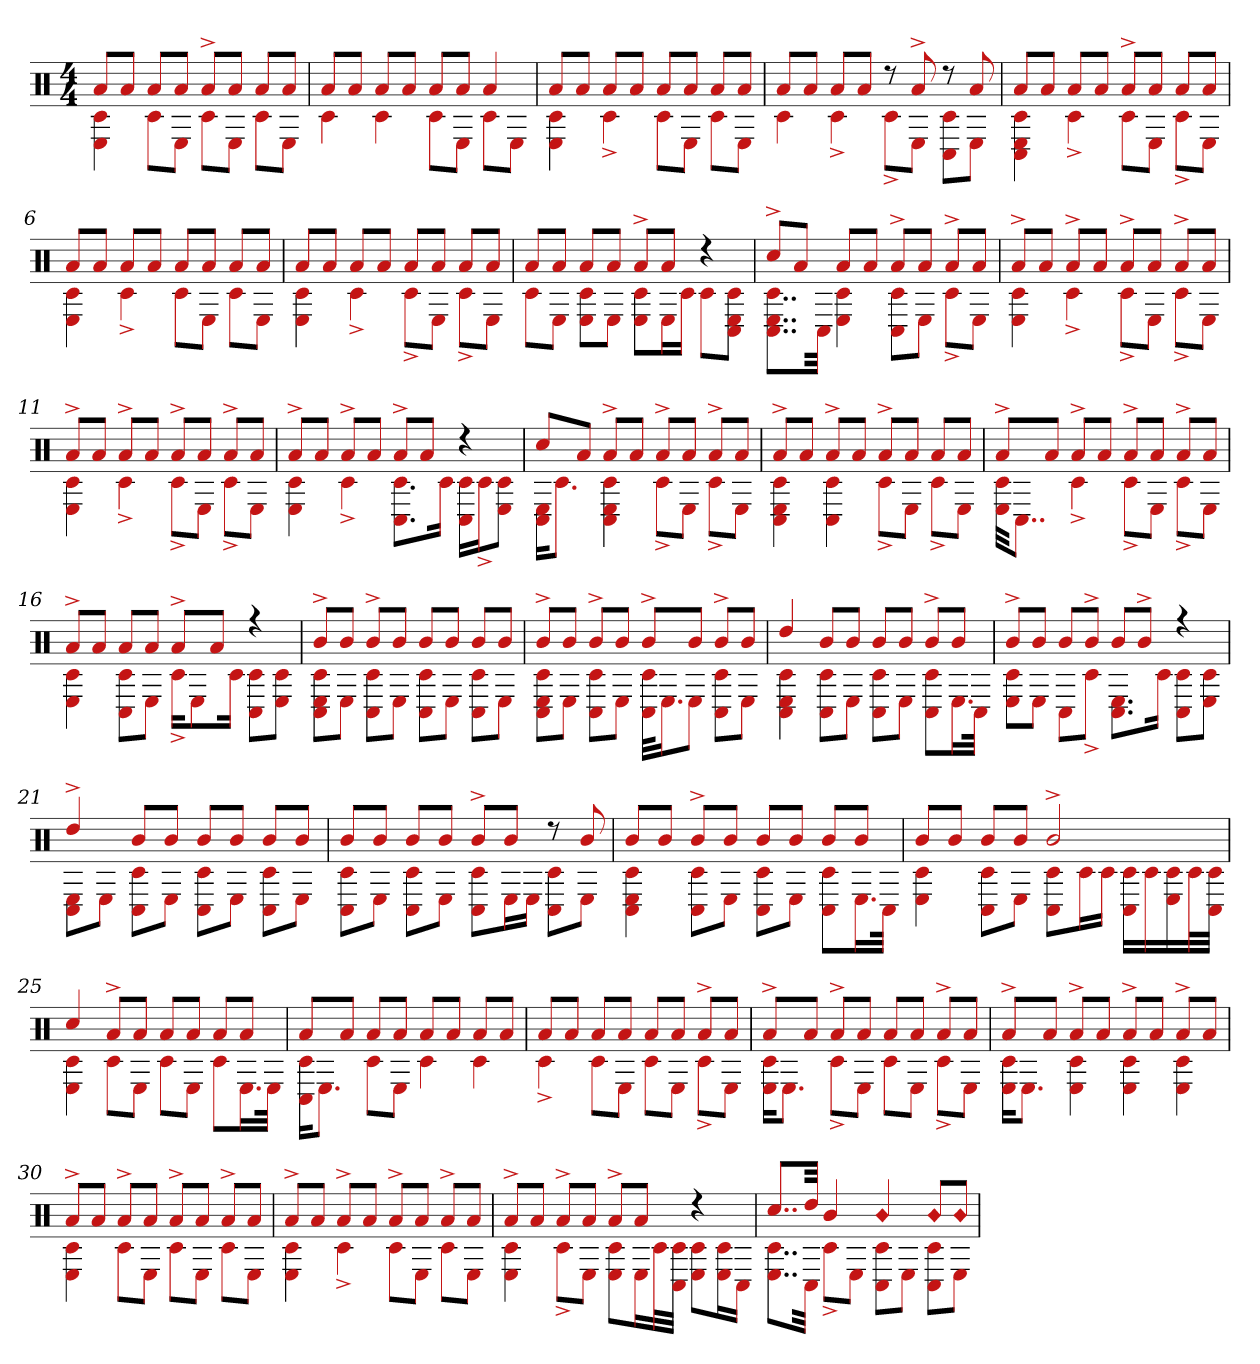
**kern
*part1
*staff1
*clefX
*k[]
*M4/4
=1
*^
8aL	4c# 4E
8aJ	.
8aL	8c#L
8aJ	8EJ
8a^L	8c#L
8aJ	8EJ
8aL	8c#L
8aJ	8EJ
=2	=2
8aL	4c#
8aJ	.
8aL	4c#
8aJ	.
8aL	8c#L
8aJ	8EJ
4a	8c#L
.	8EJ
=3	=3
8aL	4E 4c#
8aJ	.
8aL	4c#^
8aJ	.
8aL	8c#L
8aJ	8EJ
8aL	8c#L
8aJ	8EJ
=4	=4
8aL	4c#
8aJ	.
8aL	4c#^
8aJ	.
8r	8c#^L
8a^	8EJ
8r	8C# 8c#L
8a	8EJ
=5	=5
8aL	4C# 4c# 4E
8aJ	.
8aL	4c#^
8aJ	.
8a^L	8c#L
8aJ	8EJ
8aL	8c#^L
8aJ	8EJ
=6	=6
8aL	4E 4c#
8aJ	.
8aL	4c#^
8aJ	.
8aL	8c#L
8aJ	8EJ
8aL	8c#L
8aJ	8EJ
=7	=7
8aL	4E 4c#
8aJ	.
8aL	4c#^
8aJ	.
8aL	8c#^L
8aJ	8EJ
8aL	8c#^L
8aJ	8EJ
=8	=8
8aL	8c#L
8aJ	8EJ
8aL	8c# 8EL
8aJ	8EJ
8a^L	8c# 8EL
8aJ	16EL
.	16c#JJ
4r	8c#L
.	8C# 8E 8c#J
=9	=9
8cc#^L	8..C# 8..E 8..c#L
8aJ	.
.	32C#Jkk
8aL	4c# 4E
8aJ	.
8a^L	8C# 8c#L
8aJ	8EJ
8a^L	8c#^L
8aJ	8EJ
=10	=10
8a^L	4c# 4E
8aJ	.
8a^L	4c#^
8aJ	.
8a^L	8c#^L
8aJ	8EJ
8a^L	8c#^L
8aJ	8EJ
=11	=11
8a^L	4E 4c#
8aJ	.
8a^L	4c#^
8aJ	.
8a^L	8c#^L
8aJ	8EJ
8a^L	8c#^L
8aJ	8EJ
=12	=12
8a^L	4c# 4E
8aJ	.
8a^L	4c#^
8aJ	.
8a^L	8.C# 8.c#L
8aJ	.
.	16c#Jk
4r	16C# 16c#LL
.	16c#^J
.	8c# 8EJ
=13	=13
8cc#L	16C# 16EKL
.	8.c#J
8aJ	.
8a^L	4C# 4c# 4E
8aJ	.
8a^L	8c#^L
8aJ	8EJ
8a^L	8c#^L
8aJ	8EJ
=14	=14
8a^L	4C# 4E 4c#
8aJ	.
8a^L	4C# 4c#
8aJ	.
8a^L	8c#^L
8aJ	8EJ
8aL	8c#^L
8aJ	8EJ
=15	=15
8a^L	32E 32c#KKL
.	8..C#J
8aJ	.
8a^L	4c#^
8aJ	.
8a^L	8c#^L
8aJ	8EJ
8a^L	8c#^L
8aJ	8EJ
=16	=16
8a^L	4c# 4E
8aJ	.
8aL	8C# 8c#L
8aJ	8EJ
8a^L	16c#^KL
.	8E
8aJ	.
.	16c#Jk
4r	8C# 8c#L
.	8E 8c#J
=17	=17
8b^L	8C# 8c# 8EL
8bJ	8EJ
8b^L	8C# 8c#L
8bJ	8EJ
8bL	8C# 8c#L
8bJ	8EJ
8bL	8C# 8c#L
8bJ	8EJ
=18	=18
8b^L	8C# 8c# 8EL
8bJ	8EJ
8b^L	8C# 8c#L
8bJ	8EJ
8b^L	32C# 32c#KLL
.	16.EJ
8bJ	8EJ
8b^L	8C# 8c#L
8bJ	8EJ
=19	=19
4dd	4C# 4c# 4E
8bL	8C# 8c#L
8bJ	8EJ
8bL	8C# 8c#L
8bJ	8EJ
8b^L	8C# 8c#L
8bJ	16.EL
.	32C#JJk
=20	=20
8b^L	8c# 8EL
8bJ	8EJ
8bL	8C#L
8b^J	8c#^J
8bL	8.E 8.C#L
8b^J	.
.	16c#Jk
4r	8C# 8c#L
.	8E 8c#J
=21	=21
4dd^	8C# 8EL
.	8EJ
8bL	8C# 8c#L
8bJ	8EJ
8bL	8C# 8c#L
8bJ	8EJ
8bL	8C# 8c#L
8bJ	8EJ
=22	=22
8bL	8C# 8c#L
8bJ	8EJ
8bL	8C# 8c#L
8bJ	8EJ
8b^L	8C# 8c#L
8bJ	16EL
.	16EJJ
8r	8C# 8c#L
8b	8EJ
=23	=23
8bL	4C# 4c# 4E
8bJ	.
8b^L	8C# 8c#L
8bJ	8EJ
8bL	8C# 8c#L
8bJ	8EJ
8bL	8C# 8c#L
8bJ	16.EL
.	32C#JJk
=24	=24
8bL	4E 4c#
8bJ	.
8bL	8C# 8c#L
8bJ	8EJ
2b^	8C# 8c#L
.	16c#L
.	16c#JJ
.	16C# 16c#LL
.	16c#
.	16c# 16E
.	32c#L
.	32c# 32C#JJJ
=25	=25
4cc#	4c# 4E
8a^L	8c#L
8aJ	8EJ
8aL	8c#L
8aJ	8EJ
8aL	8c#L
8aJ	16.EL
.	32EJJk
=26	=26
8aL	16c# 16C#KL
.	8.EJ
8aJ	.
8aL	8c#L
8aJ	8EJ
8aL	4c#
8aJ	.
8aL	4c#
8aJ	.
=27	=27
8aL	4c#^
8aJ	.
8aL	8c#L
8aJ	8EJ
8aL	8c#L
8aJ	8EJ
8a^L	8c#^L
8aJ	8EJ
=28	=28
8a^L	16c# 16EKL
.	8.EJ
8aJ	.
8a^L	8c#^L
8aJ	8EJ
8aL	8c#L
8aJ	8EJ
8a^L	8c#^L
8aJ	8EJ
=29	=29
8a^L	16c# 16EKL
.	8.EJ
8aJ	.
8a^L	4E 4c#
8aJ	.
8a^L	4c# 4E
8aJ	.
8a^L	4E 4c#
8aJ	.
=30	=30
8a^L	4c# 4E
8aJ	.
8a^L	8c#L
8aJ	8EJ
8a^L	8c#L
8aJ	8EJ
8a^L	8c#L
8aJ	8EJ
=31	=31
8a^L	4c# 4E
8aJ	.
8a^L	4c#^
8aJ	.
8a^L	8c#L
8aJ	8EJ
8a^L	8c#L
8aJ	8EJ
=32	=32
8a^L	4c# 4E
8aJ	.
8a^L	8c#^L
8aJ	8EJ
8a^L	8c# 8EL
8aJ	16EL
.	32c#L
.	32C# 32c#JJJ
4r	8E 8c#L
.	16c# 16EL
.	16C#JJ
=33	=33
8..cc#L	8..E 8..c#L
32ddJkk	32C#Jkk
4b	8c#^L
.	8EJ
!LO:N:head=diamond	!
4b	8C# 8c#L
.	8EJ
!LO:N:head=diamond	!
8bL	8C# 8c#L
!LO:N:head=diamond	!
8bJ	8EJ
*v	*v
=
*-
